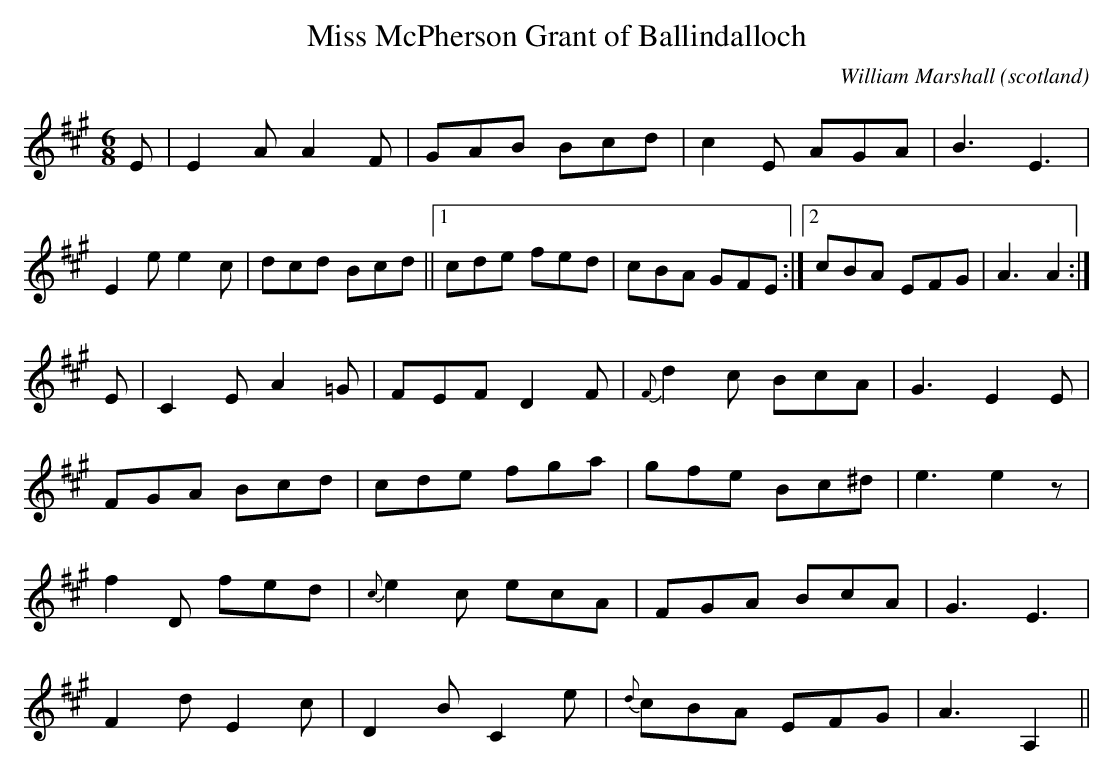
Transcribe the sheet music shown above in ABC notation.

X:1
T:Miss McPherson Grant of Ballindalloch
O:scotland
C:William Marshall
M:6/8
L:1/8
K:A
E|E2A A2F|GAB Bcd|c2E AGA|B3 E3|
E2e e2c|dcd Bcd||1 cde fed|cBA GFE:|2 cBA EFG|A3 A2:|
E|C2E A2=G|FEF D2F|{F}d2c BcA|G3 E2E|
FGA Bcd|cde fga|gfe Bc^d|e3 e2z|
f2D fed|{c}e2c ecA|FGA BcA|G3 E3|
F2d E2c|D2B C2e|{d}cBA EFG|A3 A,2||
